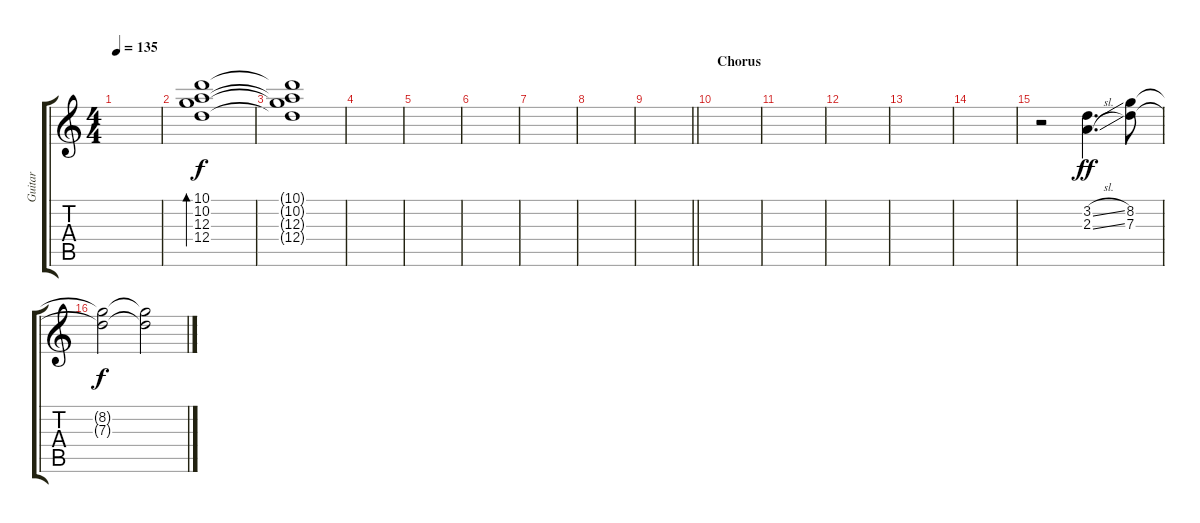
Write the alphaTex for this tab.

\track ("Guitar" "Guitar") {instrument distortionguitar}
\staff {score tabs}
\tuning (E4 B3 G3 D3 A2 D2) {hide}
\ts (4 4)
\tempo 135
\clef g2
\ks c
|
(10.1 10.2 12.3 12.4).1{bd 240 instrument acousticguitarsteel} |
(10.1{t} 10.2{t} 12.3{t} 12.4{t}).1 |
|
|
|
|
|
\barLineRight lightlight
|
\section ("" "Chorus")
|
|
|
|
|
r.2{volume 15 balance 2 instrument distortionguitar} (3.2{sl} 2.3{sl}).4{d dy ff} (8.2 7.3).8 |
(8.2{t} 7.3{t}).2{dy f} (8.2{t} 7.3{t}).2{volume 7}
